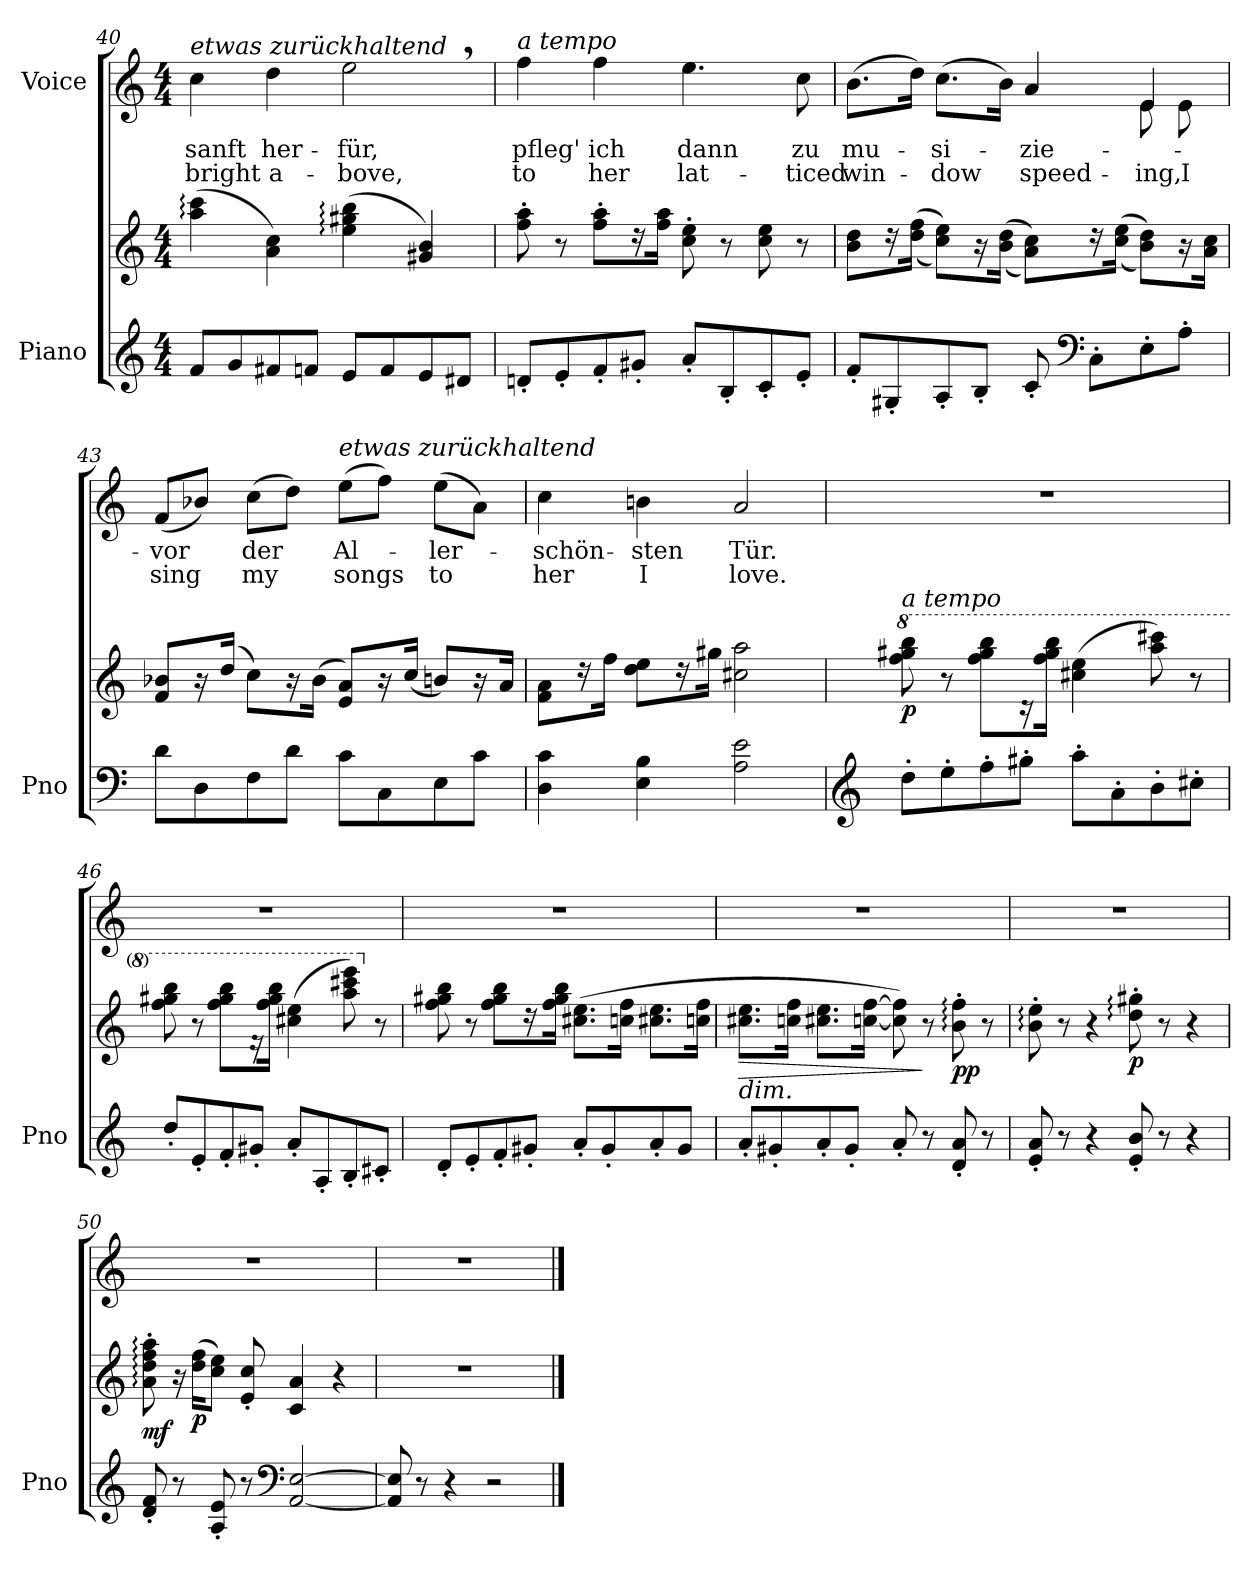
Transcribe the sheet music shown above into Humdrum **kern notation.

**kern	**kern	**dynam	**kern	**text	**text
*part2	*part2	*part2	*part1	*part1	*part1
*staff3	*staff2	*staff2/3	*staff1	*staff1	*staff1
*I"Piano	*	*	*I"Voice	*	*
*I'Pno	*	*	*	*	*
*clefG2	*clefG2	*	*clefG2	*	*
*k[]	*k[]	*	*k[]	*	*
*M4/4	*M4/4	*	*M4/4	*	*
=40	=40	=40	=40	=40	=40
!	!	!	!LO:TX:a:i:t=etwas zurückhaltend	!	!
!	!	!	!	!LO:LY:b	!LO:LY:b
8f/L	(>4aa\: 4ccc\:	.	4cc\	sanft	bright
8g/	.	.	.	.	.
!	!	!	!	!LO:LY:b	!LO:LY:b
8f#X/	4a\ 4cc\)	.	4dd\	her-	a-
8fn/J	.	.	.	.	.
!	!	!	!	!LO:LY:b	!LO:LY:b
8e/L	(>4ee\: 4gg#X\: 4bb\:	.	2ee,\	-für,	-bove,
8f/	.	.	.	.	.
8e/	4g#X/ 4b/)	.	.	.	.
8d#X/J	.	.	.	.	.
=41	=41	=41	=41	=41	=41
!	!	!	!LO:TX:a:i:t=a tempo	!	!
!	!	!	!	!LO:LY:b	!LO:LY:b
8dn'/L	8ff\' 8aa\'	.	4ff\	pfleg'	to
8e'/	8r	.	.	.	.
!	!	!	!	!LO:LY:b	!LO:LY:b
8f'/	8ff\' 8aa\'L	.	4ff\	ich	her
8g#X'/J	16rdd	.	.	.	.
.	16ff\ 16aa\Jk	.	.	.	.
!	!	!	!	!LO:LY:b	!LO:LY:b
8a'/L	8cc\' 8ee\'	.	4.ee\	dann	lat-
8B'/	8r	.	.	.	.
8c'/	8cc\ 8ee\	.	.	.	.
!	!	!	!	!LO:LY:b	!LO:LY:b
8e'/J	8r	.	8cc\	zu	-ticed
!!LO:LB:g=z
=42	=42	=42	=42	=42	=42
!	!	!	!	!LO:LY:b	!LO:LY:b
*	*	*	*^	*	*
8f'/L	8b\ 8dd\L	.	(>8.b\L	2reyy	mu-	win-
8G#X'/	16rdd	.	.	.	.	.
.	(>(<16dd\ 16ff\Jk	.	16dd\Jk)	.	.	.
!	!	!	!	!	!LO:LY:b	!LO:LY:b
8A'/	8cc\ 8ee\L))	.	(>8.cc\L	.	-si-	-dow
8B'/J	16r	.	.	.	.	.
.	(>(<16b\ 16dd\Jk	.	16b\Jk)	.	.	.
!	!	!	!	!	!LO:LY:b	!LO:LY:b
8c'/	8a\ 8cc\L))	.	4a/	4rgyy	-zie-	speed-
*clefF4	*	*	*	*	*	*
8C'\L	16r	.	.	.	.	.
.	(>(<16cc\ 16ee\Jk	.	.	.	.	.
!	!	!	!	!	!LO:LY:b	!
!	!	!	!	!	!	!LO:LY:b
8E'\	8b\ 8dd\L))	.	4e/	8e\	.	ing,
!	!	!	!	!	!	!LO:LY:b
8A'\J	16r	.	.	8e\	.	I
.	16a\ 16cc\Jk	.	.	.	.	.
*	*	*	*v	*v	*	*
=43	=43	=43	=43	=43	=43
!	!	!	!	!LO:LY:b	!LO:LY:b
8d\L	8f/ 8b-X/L	.	(<8f/L	vor	sing
8D\	16r	.	8b-X/J)	.	.
.	(>16dd/Jk	.	.	.	.
!	!	!	!	!LO:LY:b	!LO:LY:b
8F\	8cc\L)	.	(>8cc\L	der	my
8d\J	16r	.	8dd\J)	.	.
.	(>16b-\Jk	.	.	.	.
!	!	!	!LO:TX:a:i:t=etwas zurückhaltend	!	!
!	!	!	!	!LO:LY:b	!LO:LY:b
8c\L	8e/ 8a/L)	.	(>8ee\L	Al-	songs
8C\	16r	.	8ff\J)	.	.
.	(<16cc/Jk	.	.	.	.
*	*	*	*MM85	*	*
!	!	!	!	!LO:LY:b	!LO:LY:b
8E\	8bn/L)	.	(>8ee\L	-ler-	to
8c\J	16r	.	8a\J)	.	.
.	16a/Jk	.	.	.	.
=44	=44	=44	=44	=44	=44
*	*	*	*MM80	*	*
!	!	!	!	!LO:LY:b	!LO:LY:b
4D\ 4c\	8f\ 8a\L	.	4cc\	-schön-	her
.	16rdd	.	.	.	.
.	16ff\Jk	.	.	.	.
*	*	*	*MM75	*	*
!	!	!	!	!LO:LY:b	!LO:LY:b
4E\ 4B\	8dd\ 8ee\L	.	4bn\	-sten	I
.	16rdd	.	.	.	.
.	16gg#X\Jk	.	.	.	.
!	!	!	!	!LO:LY:b	!LO:LY:b
2A\ 2e\	2cc#X\ 2aa\	.	2a/	Tür.	love.
!!LO:LB:g=z
=45	=45	=45	=45	=45	=45
*clefG2	*	*	*	*	*
*	*8va	*	*	*	*
*	*	*	*MM110	*	*
!	!LO:TX:a:i:t=a tempo	!	!	!	!
!	!	!LO:DY:b	!	!	!
8dd'\L	8fff\ 8ggg#X\ 8bbb\	p	1r	.	.
8ee'\	8r	.	.	.	.
8ff'\	8fff\ 8ggg#\ 8bbb\L	.	.	.	.
8gg#X'\J	16rdd	.	.	.	.
.	16fff\ 16ggg#\ 16bbb\Jk	.	.	.	.
8aa'\L	(>4ccc#X\ 4eee\	.	.	.	.
8a'\	.	.	.	.	.
8b'\	8aaa\ 8cccc#X\)	.	.	.	.
8cc#X'\J	8r	.	.	.	.
=46	=46	=46	=46	=46	=46
8dd'/L	8fff\ 8ggg#X\ 8bbb\	.	1r	.	.
8e'/	8r	.	.	.	.
8f'/	8fff\ 8ggg#\ 8bbb\L	.	.	.	.
8g#X'/J	16rff	.	.	.	.
.	16fff\ 16ggg#\ 16bbb\Jk	.	.	.	.
8a'/L	(>4ccc#X\ 4eee\	.	.	.	.
8A'/	.	.	.	.	.
8B'/	8aaa\ 8cccc#X\ 8eeee\)	.	.	.	.
*	*X8va	*	*	*	*
8c#X'/J	8r	.	.	.	.
=47	=47	=47	=47	=47	=47
8d'/L	8ff\ 8gg#X\ 8bb\	.	1r	.	.
8e'/	8r	.	.	.	.
8f'/	8ff\ 8gg#\ 8bb\L	.	.	.	.
8g#X'/J	16rdd	.	.	.	.
.	16ff\ 16gg#\ 16bb\Jk	.	.	.	.
8a'/L	(>8.cc#X\ 8.ee\L	.	.	.	.
8g#'/	.	.	.	.	.
.	16ccn\ 16ff\Jk	.	.	.	.
8a'/	8.cc#X\ 8.ee\L	.	.	.	.
8g#/J	.	.	.	.	.
.	16ccn\ 16ff\Jk	.	.	.	.
!!LO:LB:g=z
=48	=48	=48	=48	=48	=48
!LO:TX:a:i:t=dim.	!	!	!	!	!
!	!	!LO:HP:b	!	!	!
8a'/L	8.cc#X\ 8.ee\L	>	1r	.	.
8g#X'/	.	.	.	.	.
.	16ccn\ 16ff\Jk	.	.	.	.
8a'/	8.cc#X\ 8.ee\L	.	.	.	.
8g#'/J	.	.	.	.	.
.	[16ccn\ [16ff\Jk	.	.	.	.
8a'/	8cc\] 8ff\])	.	.	.	.
8r	8r	]	.	.	.
!	!	!LO:DY:b	!	!	!
8d/' 8a/'	8b\:' 8ff\:'	pp	.	.	.
8r	8r	.	.	.	.
=49	=49	=49	=49	=49	=49
8e/' 8a/'	8b\:' 8ee\:'	.	1r	.	.
8r	8r	.	.	.	.
4r	4r	.	.	.	.
!	!	!LO:DY:b	!	!	!
8e/' 8b/'	8dd\:' 8gg#X\:'	p	.	.	.
8r	8r	.	.	.	.
4r	4r	.	.	.	.
=50	=50	=50	=50	=50	=50
!	!	!LO:DY:b	!	!	!
8d/' 8f/'	8a\:' 8dd\:' 8ff\:' 8aa\:'	mf	1r	.	.
8r	16r	.	.	.	.
!	!	!LO:DY:b	!	!	!
.	(>16dd\ 16ff\KL	p	.	.	.
8A/' 8e/'	8cc\ 8ee\J)	.	.	.	.
8r	8e/' 8cc/'	.	.	.	.
*clefF4	*	*	*	*	*
[2AA/ [2E/	4c/ 4a/	.	.	.	.
.	4r	.	.	.	.
=51	=51	=51	=51	=51	=51
8AA/] 8E/]	1r	.	1r	.	.
8r	.	.	.	.	.
4r	.	.	.	.	.
2r	.	.	.	.	.
==	==	==	==	==	==
*-	*-	*-	*-	*-	*-
